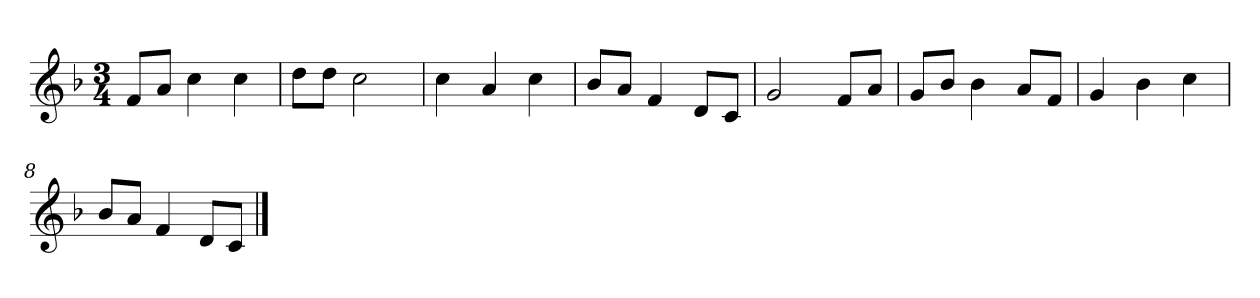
**kern
*part1
*staff1
*clefG2
*k[b-]
*F:
*M3/4
=
8f/L
8a/J
4cc
4cc
=2
8dd\L
8dd\J
2cc
=3
4cc
4a
4cc
=4
8b-/L
8a/J
4f
8d/L
8c/J
=5y
2g
8f/L
8a/J
=6
8g/L
8b-/J
4b-
8a/L
8f/J
=7
4g
4b-
4cc
=8
8b-/L
8a/J
4f
8d/L
8c/J
==
*-
